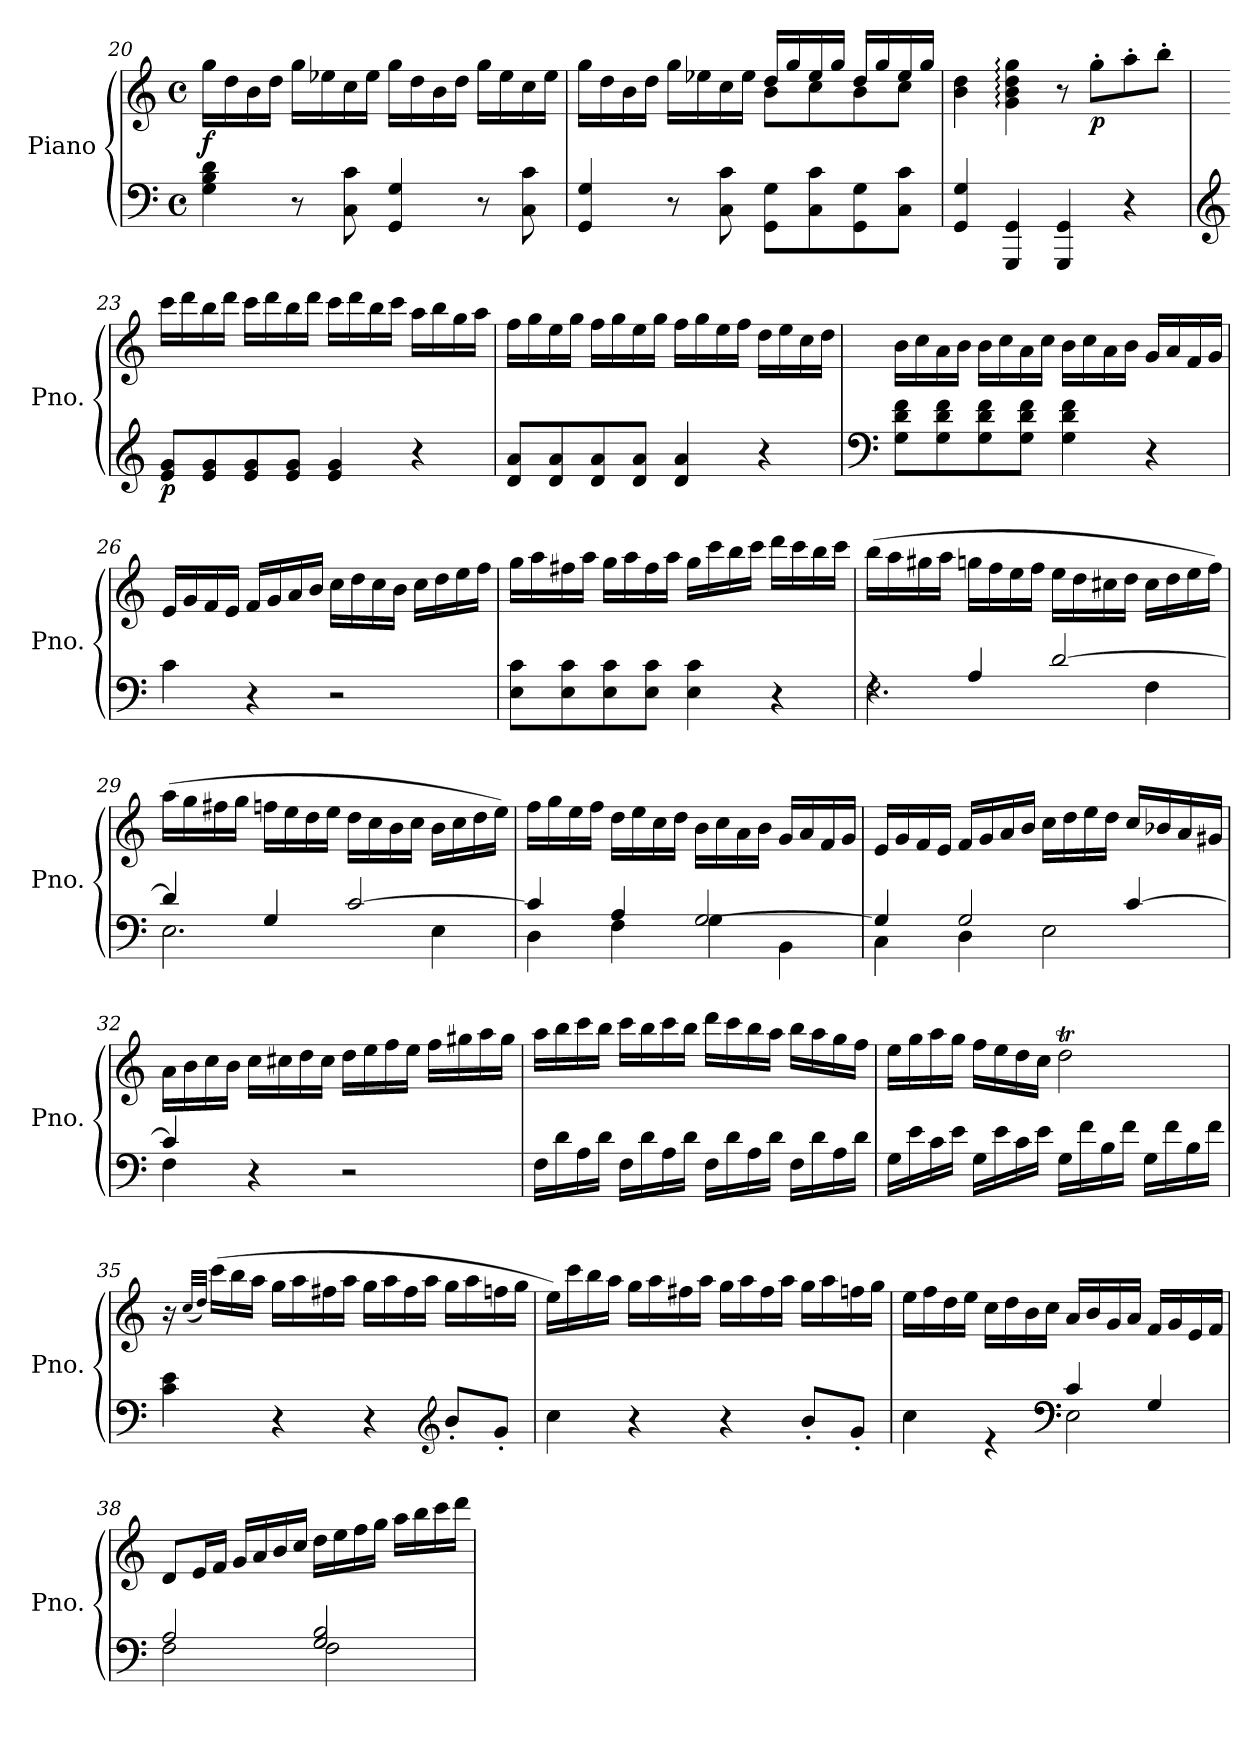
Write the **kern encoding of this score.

**kern	**kern	**dynam
*part1	*part1	*part1
*staff2	*staff1	*staff1/2
*I"Piano	*	*
*I'Pno.	*	*
*clefF4	*clefG2	*
*k[]	*k[]	*
*M4/4	*M4/4	*
*met(c)	*met(c)	*
=20	=20	=20
!	!	!LO:DY:b
4G\ 4B\ 4d\	16gg\LL	f
.	16dd\	.
.	16b\	.
.	16dd\JJ	.
8r	16gg\LL	.
.	16ee-X\	.
8C\ 8c\	16cc\	.
.	16ee-\JJ	.
4GG/ 4G/	16gg\LL	.
.	16dd\	.
.	16b\	.
.	16dd\JJ	.
8r	16gg\LL	.
.	16ee-\	.
8C\ 8c\	16cc\	.
.	16ee-\JJ	.
=21	=21	=21
*	*^	*
4GG/ 4G/	16gg\LL	2ryy	.
.	16dd\	.	.
.	16b\	.	.
.	16dd\JJ	.	.
8r	16gg\LL	.	.
.	16ee-X\	.	.
8C\ 8c\	16cc\	.	.
.	16ee-\JJ	.	.
8GG\ 8G\L	16dd/LL	8b\L	.
.	16gg/	.	.
8C\ 8c\	16ee-/	8cc\	.
.	16gg/JJ	.	.
8GG\ 8G\	16dd/LL	8b\	.
.	16gg/	.	.
8C\ 8c\J	16ee-/	8cc\J	.
.	16gg/JJ	.	.
*	*v	*v	*
=22	=22	=22
4GG/ 4G/	4b\ 4dd\	.
4GGG/ 4GG/	4g\: 4b\: 4dd\: 4gg\:	.
4GGG/ 4GG/	8r	.
!	!	!LO:DY:b
.	8gg'\L	p
4r	8aa'\	.
.	8bb'\J	.
=23	=23	=23
*clefG2	*	*
!	!	!LO:DY:b=2
8e/ 8g/L	16ccc\LL	p
.	16ddd\	.
8e/ 8g/	16bb\	.
.	16ddd\JJ	.
8e/ 8g/	16ccc\LL	.
.	16ddd\	.
8e/ 8g/J	16bb\	.
.	16ddd\JJ	.
4e/ 4g/	16ccc\LL	.
.	16ddd\	.
.	16bb\	.
.	16ccc\JJ	.
4r	16aa\LL	.
.	16bb\	.
.	16gg\	.
.	16aa\JJ	.
=24	=24	=24
8d/ 8a/L	16ff\LL	.
.	16gg\	.
8d/ 8a/	16ee\	.
.	16gg\JJ	.
8d/ 8a/	16ff\LL	.
.	16gg\	.
8d/ 8a/J	16ee\	.
.	16gg\JJ	.
4d/ 4a/	16ff\LL	.
.	16gg\	.
.	16ee\	.
.	16ff\JJ	.
4r	16dd\LL	.
.	16ee\	.
.	16cc\	.
.	16dd\JJ	.
=25	=25	=25
*clefF4	*	*
8G\ 8d\ 8f\L	16b\LL	.
.	16cc\	.
8G\ 8d\ 8f\	16a\	.
.	16b\JJ	.
8G\ 8d\ 8f\	16b\LL	.
.	16cc\	.
8G\ 8d\ 8f\J	16a\	.
.	16cc\JJ	.
4G\ 4d\ 4f\	16b\LL	.
.	16cc\	.
.	16a\	.
.	16b\JJ	.
4r	16g/LL	.
.	16a/	.
.	16f/	.
.	16g/JJ	.
=26	=26	=26
4c\	16e/LL	.
.	16g/	.
.	16f/	.
.	16e/JJ	.
4r	16f/LL	.
.	16g/	.
.	16a/	.
.	16b/JJ	.
2r	16cc\LL	.
.	16dd\	.
.	16cc\	.
.	16b\JJ	.
.	16cc\LL	.
.	16dd\	.
.	16ee\	.
.	16ff\JJ	.
=27	=27	=27
8E\ 8c\L	16gg\LL	.
.	16aa\	.
8E\ 8c\	16ff#X\	.
.	16aa\JJ	.
8E\ 8c\	16gg\LL	.
.	16aa\	.
8E\ 8c\J	16ff#\	.
.	16aa\JJ	.
4E\ 4c\	16gg\LL	.
.	16ccc\	.
.	16bb\	.
.	16ccc\JJ	.
4r	16ddd\LL	.
.	16ccc\	.
.	16bb\	.
.	16ccc\JJ	.
=28	=28	=28
*^	*	*
4rF	2.F\	(>16bb\LL	.
.	.	16aa\	.
.	.	16gg#X\	.
.	.	16aa\JJ	.
4A/	.	16ggn\LL	.
.	.	16ff\	.
.	.	16ee\	.
.	.	16ff\JJ	.
[2d/	.	16ee\LL	.
.	.	16dd\	.
.	.	16cc#X\	.
.	.	16dd\JJ	.
.	4F\	16cc#\LL	.
.	.	16dd\	.
.	.	16ee\	.
.	.	16ff\JJ)	.
=29	=29	=29	=29
4d/]	2.E\	(>16aa\LL	.
.	.	16gg\	.
.	.	16ff#X\	.
.	.	16gg\JJ	.
4G/	.	16ffn\LL	.
.	.	16ee\	.
.	.	16dd\	.
.	.	16ee\JJ	.
[2c/	.	16dd\LL	.
.	.	16cc\	.
.	.	16b\	.
.	.	16cc\JJ	.
.	4E\	16b\LL	.
.	.	16cc\	.
.	.	16dd\	.
.	.	16ee\JJ)	.
=30	=30	=30	=30
4c/]	4D\	16ff\LL	.
.	.	16gg\	.
.	.	16ee\	.
.	.	16ff\JJ	.
4A/	4F\	16dd\LL	.
.	.	16ee\	.
.	.	16cc\	.
.	.	16dd\JJ	.
[2G/	4G\	16b\LL	.
.	.	16cc\	.
.	.	16a\	.
.	.	16b\JJ	.
.	4BB\	16g/LL	.
.	.	16a/	.
.	.	16f/	.
.	.	16g/JJ	.
=31	=31	=31	=31
4G/]	4C\	16e/LL	.
.	.	16g/	.
.	.	16f/	.
.	.	16e/JJ	.
2G/	4D\	16f/LL	.
.	.	16g/	.
.	.	16a/	.
.	.	16b/JJ	.
.	2E\	16cc\LL	.
.	.	16dd\	.
.	.	16ee\	.
.	.	16dd\JJ	.
[4c/	.	16cc/LL	.
.	.	16b-X/	.
.	.	16a/	.
.	.	16g#X/JJ	.
=32	=32	=32	=32
4c/]	4F\	16a\LL	.
.	.	16b\	.
.	.	16cc\	.
.	.	16b\JJ	.
4r	4ryy	16cc\LL	.
.	.	16cc#X\	.
.	.	16dd\	.
.	.	16cc#\JJ	.
2r	2ryy	16dd\LL	.
.	.	16ee\	.
.	.	16ff\	.
.	.	16ee\JJ	.
.	.	16ff\LL	.
.	.	16gg#X\	.
.	.	16aa\	.
.	.	16gg#\JJ	.
*v	*v	*	*
=33	=33	=33
16F\LL	16aa\LL	.
16d\	16bb\	.
16A\	16ccc\	.
16d\JJ	16bb\JJ	.
16F\LL	16ccc\LL	.
16d\	16bb\	.
16A\	16ccc\	.
16d\JJ	16bb\JJ	.
16F\LL	16ddd\LL	.
16d\	16ccc\	.
16A\	16bb\	.
16d\JJ	16aa\JJ	.
16F\LL	16bb\LL	.
16d\	16aa\	.
16A\	16gg\	.
16d\JJ	16ff\JJ	.
=34	=34	=34
16G\LL	16ee\LL	.
16e\	16gg\	.
16c\	16aa\	.
16e\JJ	16gg\JJ	.
16G\LL	16ff\LL	.
16e\	16ee\	.
16c\	16dd\	.
16e\JJ	16cc\JJ	.
16G\LL	2ddT\	.
16f\	.	.
16B\	.	.
16f\JJ	.	.
16G\LL	.	.
16f\	.	.
16B\	.	.
16f\JJ	.	.
=35	=35	=35
4c\ 4e\	16r	.
.	(<32qcc/LLL	.
.	32qdd/JJJ)	.
.	(>16ccc\LL	.
.	16bb\	.
.	16aa\JJ	.
4r	16gg\LL	.
.	16aa\	.
.	16ff#X\	.
.	16aa\JJ	.
4r	16gg\LL	.
.	16aa\	.
.	16ff#\	.
.	16aa\JJ	.
*clefG2	*	*
8b'/L	16gg\LL	.
.	16aa\	.
8g'/J	16ffn\	.
.	16gg\JJ	.
=36	=36	=36
4cc\	16ee\LL)	.
.	16ccc\	.
.	16bb\	.
.	16aa\JJ	.
4r	16gg\LL	.
.	16aa\	.
.	16ff#X\	.
.	16aa\JJ	.
4r	16gg\LL	.
.	16aa\	.
.	16ff#\	.
.	16aa\JJ	.
8b'/L	16gg\LL	.
.	16aa\	.
8g'/J	16ffn\	.
.	16gg\JJ	.
=37	=37	=37
*^	*	*
4cc\	2ryy	16ee\LL	.
.	.	16ff\	.
.	.	16dd\	.
.	.	16ee\JJ	.
4re	.	16cc\LL	.
.	.	16dd\	.
.	.	16b\	.
.	.	16cc\JJ	.
*clefF4	*	*	*
4c/	2E\	16a/LL	.
.	.	16b/	.
.	.	16g/	.
.	.	16a/JJ	.
4G/	.	16f/LL	.
.	.	16g/	.
.	.	16e/	.
.	.	16f/JJ	.
=38	=38	=38	=38
2A/	2F\	8d/L	.
.	.	16e/L	.
.	.	16f/JJ	.
.	.	16g/LL	.
.	.	16a/	.
.	.	16b/	.
.	.	16cc/JJ	.
2G/ 2B/	2F\	16dd\LL	.
.	.	16ee\	.
.	.	16ff\	.
.	.	16gg\JJ	.
.	.	16aa\LL	.
.	.	16bb\	.
.	.	16ccc\	.
.	.	16ddd\JJ	.
*v	*v	*	*
=	=	=
*-	*-	*-
